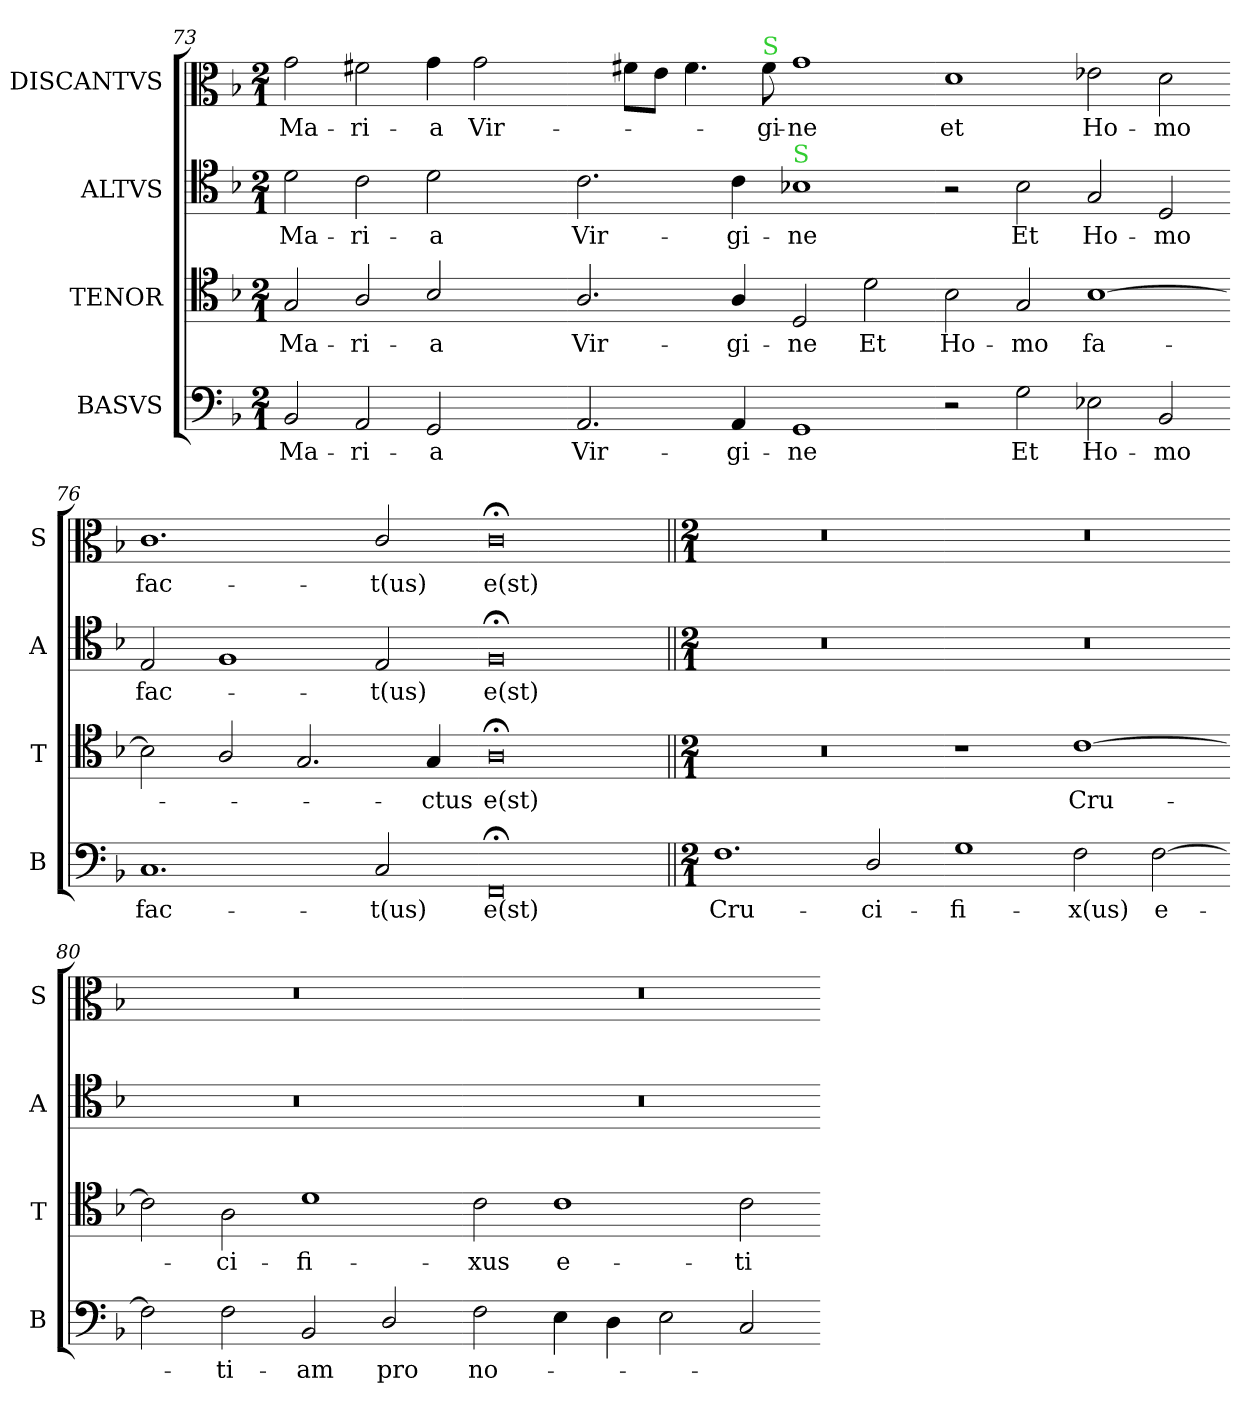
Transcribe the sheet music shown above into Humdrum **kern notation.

**kern	**text	**kern	**text	**kern	**text	**kern	**text
*part4	*part4	*part3	*part3	*part2	*part2	*part1	*part1
*staff4	*staff4	*staff3	*staff3	*staff2	*staff2	*staff1	*staff1
*I"BASVS	*	*I"TENOR	*	*I"ALTVS	*	*I"DISCANTVS	*
*I'B	*	*I'T	*	*I'A	*	*I'S	*
*clefF4	*	*clefC4	*	*clefC4	*	*clefC3	*
*k[b-]	*	*k[b-]	*	*k[b-]	*	*k[b-]	*
*F:ion	*	*F:ion	*	*F:ion	*	*F:ion	*
*M2/1	*	*M2/1	*	*M2/1	*	*M2/1	*
=73	=73	=73	=73	=73	=73	=73	=73
2BB-/	Ma-	2G/	Ma-	2d\	Ma-	2g\	Ma-
2AA/	-ri-	2A/	-ri-	2c\	-ri-	2f#X\	-ri-
2GG/	-a	2B-/	-a	2d\	-a	4g\	-a
.	.	.	.	.	.	2g\	Vir-
4ryy	.	4ryy	.	4ryy	.	.	.
=74-	=74-	=74-	=74-	=74-	=74-	=74-	=74-
2.AA/	Vir-	2.A/	Vir-	2.c\	Vir-	4ryy	.
.	.	.	.	.	.	8f#X\L	.
.	.	.	.	.	.	8e\J	.
.	.	.	.	.	.	4.f#\	.
4AA/	-gi-	4A/	-gi-	4c\	-gi-	.	.
!	!	!	!	!	!	!LO:TX:a:color=limegreen:t=S	!
.	.	.	.	.	.	8f#\	-gi-
!	!	!	!	!LO:TX:a:color=limegreen:t=S	!	!	!
1GG	-ne	2D/	-ne	1B-X	-ne	1g	-ne
.	.	2d\	Et	.	.	.	.
=75-	=75-	=75-	=75-	=75-	=75-	=75-	=75-
2r	.	2B-\	Ho-	2r	.	1d	et
2G\	Et	2G/	-mo	2B-\	Et	.	.
2E-X\	Ho-	[1B-	fa-	2G/	Ho-	2e-X\	Ho-
2BB-/	-mo	.	.	2D/	-mo	2d\	-mo
=76-	=76-	=76-	=76-	=76-	=76-	=76-	=76-
1.C	fac-	2B-]	.	2E/	fac-	1.c	fac-
.	.	2A/	.	1F	.	.	.
.	.	2.G/	.	.	.	.	.
2C/	-t(us)	.	.	2E/	-t(us)	2c/	-t(us)
.	.	4G/	-ctus	.	.	.	.
=77-	=77-	=77-	=77-	=77-	=77-	=77-	=77-
0FF;<	e(st)	0A;<	e(st)	0F;<	e(st)	0c;<	e(st)
=78||	=78||	=78||	=78||	=78||	=78||	=78||	=78||
*M2/1	*	*M2/1	*	*M2/1	*	*M2/1	*
1.F	Cru-	0r	.	0r	.	0r	.
2D/	-ci-	.	.	.	.	.	.
=79-	=79-	=79-	=79-	=79-	=79-	=79-	=79-
1G	-fi-	1r	.	0r	.	0r	.
2F\	-x(us)	[1c	Cru-	.	.	.	.
[2F\	e-	.	.	.	.	.	.
=80-	=80-	=80-	=80-	=80-	=80-	=80-	=80-
2F\]	.	2c]	.	0r	.	0r	.
2F\	-ti-	2A\	-ci-	.	.	.	.
2BB-/	-am	1d	-fi-	.	.	.	.
2D/	pro	.	.	.	.	.	.
=81-	=81-	=81-	=81-	=81-	=81-	=81-	=81-
2F\	no-	2c\	-xus	0r	.	0r	.
4E\	.	1c	e-	.	.	.	.
4D\	.	.	.	.	.	.	.
2E\	.	.	.	.	.	.	.
2C/	.	2c\	-ti-	.	.	.	.
=-	=-	=-	=-	=-	=-	=-	=-
*-	*-	*-	*-	*-	*-	*-	*-
